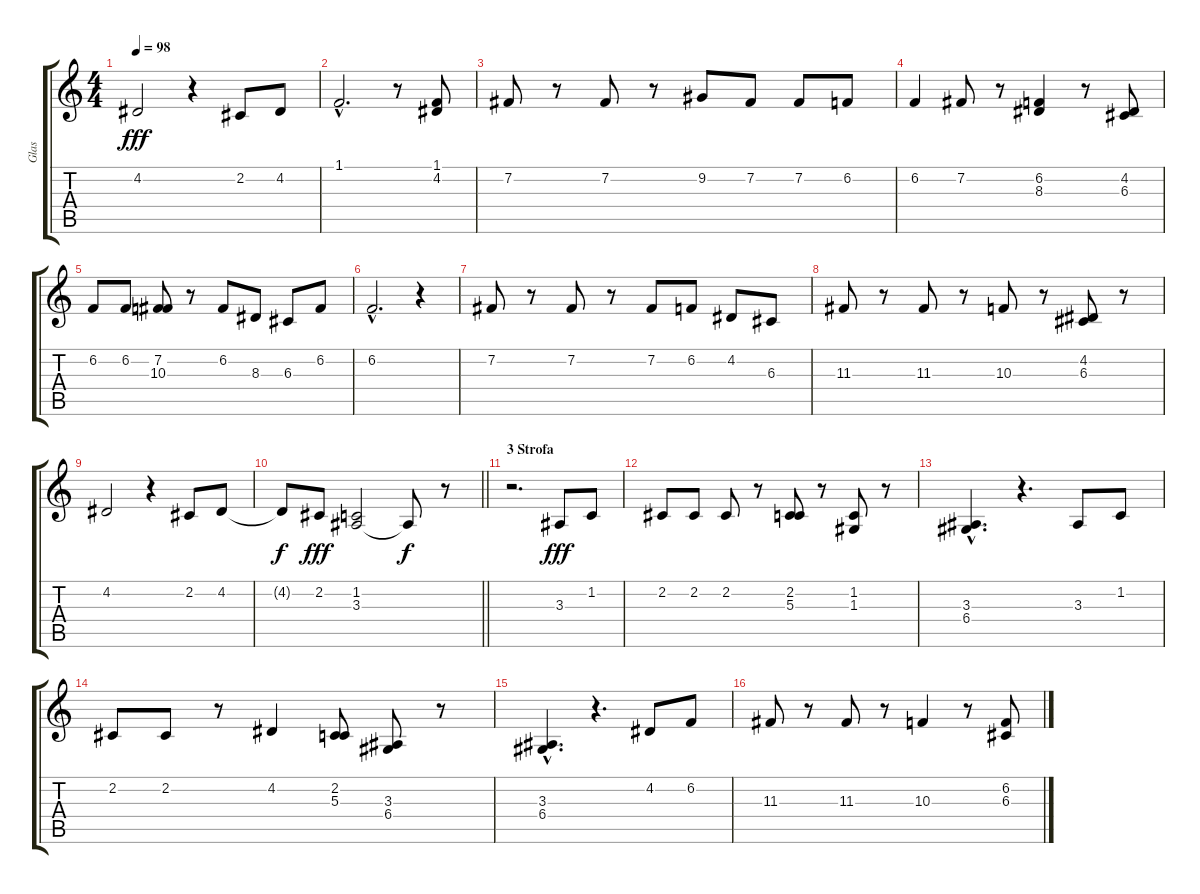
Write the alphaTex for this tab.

\track ("Glas" "Glas") {instrument flute}
\staff {score tabs}
\tuning (E4 B3 G3 D3 A2 E2) {hide}
\ts (4 4)
\tempo 98
\clef g2
\ks c
4.2.2{dy fff} r.4 2.2.8 4.2.8 |
1.1{hac}.2{d} r.8 (1.1 4.2).8 |
7.2.8 r.8 7.2.8 r.8 9.2.8 7.2.8 7.2.8 6.2.8 |
6.2.4 7.2.8 r.8 (6.2 8.3).4 r.8 (4.2 6.3).8 |
6.2.8 6.2.8 (7.2 10.3).8 r.8 6.2.8 8.3.8 6.3.8 6.2.8 |
6.2{hac}.2{d} r.4 |
7.2.8 r.8 7.2.8 r.8 7.2.8 6.2.8 4.2.8 6.3.8 |
11.3.8 r.8 11.3.8 r.8 10.3.8 r.8 (4.2 6.3).8 r.8 |
4.2.2 r.4 2.2.8 4.2.8 |
\barLineRight lightlight
4.2{t}.8{dy f} 2.2.8{dy fff} (1.2 3.3).2 3.3{t}.8{dy f} r.8 |
\section ("" "3 Strofa")
r.2{d} 3.3.8{dy fff} 1.2.8 |
2.2.8 2.2.8 2.2.8 r.8 (2.2 5.3).8 r.8 (1.2 1.3).8 r.8 |
(3.3{hac} 6.4{hac}).4{d} r.4{d} 3.3.8 1.2.8 |
2.2.8 2.2.8 r.8 4.2.4 (2.2 5.3).8 (3.3 6.4).8 r.8 |
(3.3{hac} 6.4{hac}).4{d} r.4{d} 4.2.8 6.2.8 |
11.3.8 r.8 11.3.8 r.8 10.3.4 r.8 (6.2 6.3).8
